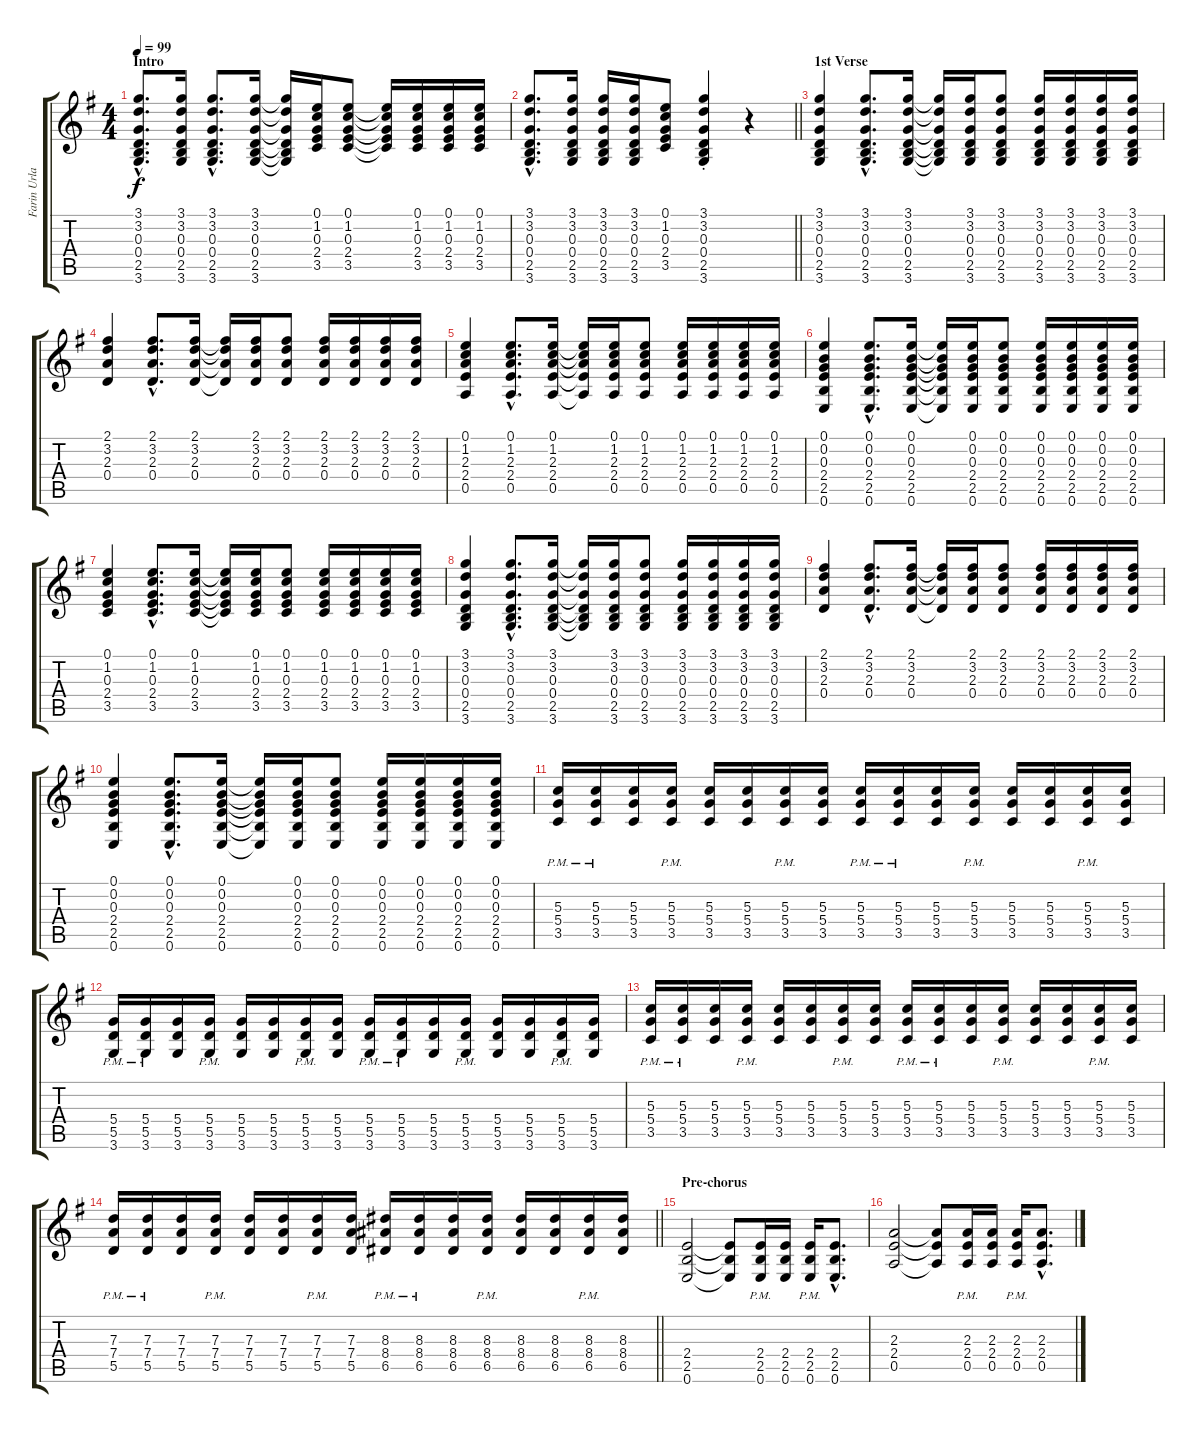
\track ("Farin Urlaub" "Farin Urla") {instrument distortionguitar}
\staff {score tabs}
\tuning (E4 B3 G3 D3 A2 E2) {hide}
\ts (4 4)
\section ("" "Intro")
\tempo 99
\clef g2
\ks g
(3.1{hac} 3.2{hac} 0.3{hac} 0.4{hac} 2.5{hac} 3.6{hac}).8{d dy f instrument electricguitarclean} (3.1 3.2 0.3 0.4 2.5 3.6).16 (3.1{hac} 3.2{hac} 0.3{hac} 0.4{hac} 2.5{hac} 3.6{hac}).8{d} (3.1 3.2 0.3 0.4 2.5 3.6).16 (3.1{t} 3.2{t} 0.3{t} 0.4{t} 2.5{t} 3.6{t}).16 (0.1 1.2 0.3 2.4 3.5).16 (0.1 1.2 0.3 2.4 3.5).8 (0.1{t} 1.2{t} 0.3{t} 2.4{t} 3.5{t}).16 (0.1 1.2 0.3 2.4 3.5).16 (0.1 1.2 0.3 2.4 3.5).16 (0.1 1.2 0.3 2.4 3.5).16 |
\barLineRight lightlight
(3.1{hac} 3.2{hac} 0.3{hac} 0.4{hac} 2.5{hac} 3.6{hac}).8{d} (3.1 3.2 0.3 0.4 2.5 3.6).16 (3.1 3.2 0.3 0.4 2.5 3.6).16 (3.1 3.2 0.3 0.4 2.5 3.6).16 (0.1 1.2 0.3 2.4 3.5).8 (3.1{st} 3.2{st} 0.3{st} 0.4{st} 2.5{st} 3.6{st}).4 r.4 |
\section ("" "1st Verse")
(3.1 3.2 0.3 0.4 2.5 3.6).4 (3.1{hac} 3.2{hac} 0.3{hac} 0.4{hac} 2.5{hac} 3.6{hac}).8{d} (3.1 3.2 0.3 0.4 2.5 3.6).16 (3.1{t} 3.2{t} 0.3{t} 0.4{t} 2.5{t} 3.6{t}).16 (3.1 3.2 0.3 0.4 2.5 3.6).16 (3.1 3.2 0.3 0.4 2.5 3.6).8 (3.1 3.2 0.3 0.4 2.5 3.6).16 (3.1 3.2 0.3 0.4 2.5 3.6).16 (3.1 3.2 0.3 0.4 2.5 3.6).16 (3.1 3.2 0.3 0.4 2.5 3.6).16 |
(2.1 3.2 2.3 0.4).4 (2.1{hac} 3.2{hac} 2.3{hac} 0.4{hac}).8{d} (2.1 3.2 2.3 0.4).16 (2.1{t} 3.2{t} 2.3{t} 0.4{t}).16 (2.1 3.2 2.3 0.4).16 (2.1 3.2 2.3 0.4).8 (2.1 3.2 2.3 0.4).16 (2.1 3.2 2.3 0.4).16 (2.1 3.2 2.3 0.4).16 (2.1 3.2 2.3 0.4).16 |
(0.1 1.2 2.3 2.4 0.5).4 (0.1{hac} 1.2{hac} 2.3{hac} 2.4{hac} 0.5{hac}).8{d} (0.1 1.2 2.3 2.4 0.5).16 (0.1{t} 1.2{t} 2.3{t} 2.4{t} 0.5{t}).16 (0.1 1.2 2.3 2.4 0.5).16 (0.1 1.2 2.3 2.4 0.5).8 (0.1 1.2 2.3 2.4 0.5).16 (0.1 1.2 2.3 2.4 0.5).16 (0.1 1.2 2.3 2.4 0.5).16 (0.1 1.2 2.3 2.4 0.5).16 |
(0.1 0.2 0.3 2.4 2.5 0.6).4 (0.1{hac} 0.2{hac} 0.3{hac} 2.4{hac} 2.5{hac} 0.6{hac}).8{d} (0.1 0.2 0.3 2.4 2.5 0.6).16 (0.1{t} 0.2{t} 0.3{t} 2.4{t} 2.5{t} 0.6{t}).16 (0.1 0.2 0.3 2.4 2.5 0.6).16 (0.1 0.2 0.3 2.4 2.5 0.6).8 (0.1 0.2 0.3 2.4 2.5 0.6).16 (0.1 0.2 0.3 2.4 2.5 0.6).16 (0.1 0.2 0.3 2.4 2.5 0.6).16 (0.1 0.2 0.3 2.4 2.5 0.6).16 |
(0.1 1.2 0.3 2.4 3.5).4 (0.1{hac} 1.2{hac} 0.3{hac} 2.4{hac} 3.5{hac}).8{d} (0.1 1.2 0.3 2.4 3.5).16 (0.1{t} 1.2{t} 0.3{t} 2.4{t} 3.5{t}).16 (0.1 1.2 0.3 2.4 3.5).16 (0.1 1.2 0.3 2.4 3.5).8 (0.1 1.2 0.3 2.4 3.5).16 (0.1 1.2 0.3 2.4 3.5).16 (0.1 1.2 0.3 2.4 3.5).16 (0.1 1.2 0.3 2.4 3.5).16 |
(3.1 3.2 0.3 0.4 2.5 3.6).4 (3.1{hac} 3.2{hac} 0.3{hac} 0.4{hac} 2.5{hac} 3.6{hac}).8{d} (3.1 3.2 0.3 0.4 2.5 3.6).16 (3.1{t} 3.2{t} 0.3{t} 0.4{t} 2.5{t} 3.6{t}).16 (3.1 3.2 0.3 0.4 2.5 3.6).16 (3.1 3.2 0.3 0.4 2.5 3.6).8 (3.1 3.2 0.3 0.4 2.5 3.6).16 (3.1 3.2 0.3 0.4 2.5 3.6).16 (3.1 3.2 0.3 0.4 2.5 3.6).16 (3.1 3.2 0.3 0.4 2.5 3.6).16 |
(2.1 3.2 2.3 0.4).4 (2.1{hac} 3.2{hac} 2.3{hac} 0.4{hac}).8{d} (2.1 3.2 2.3 0.4).16 (2.1{t} 3.2{t} 2.3{t} 0.4{t}).16 (2.1 3.2 2.3 0.4).16 (2.1 3.2 2.3 0.4).8 (2.1 3.2 2.3 0.4).16 (2.1 3.2 2.3 0.4).16 (2.1 3.2 2.3 0.4).16 (2.1 3.2 2.3 0.4).16 |
(0.1 0.2 0.3 2.4 2.5 0.6).4 (0.1{hac} 0.2{hac} 0.3{hac} 2.4{hac} 2.5{hac} 0.6{hac}).8{d} (0.1 0.2 0.3 2.4 2.5 0.6).16 (0.1{t} 0.2{t} 0.3{t} 2.4{t} 2.5{t} 0.6{t}).16 (0.1 0.2 0.3 2.4 2.5 0.6).16 (0.1 0.2 0.3 2.4 2.5 0.6).8 (0.1 0.2 0.3 2.4 2.5 0.6).16 (0.1 0.2 0.3 2.4 2.5 0.6).16 (0.1 0.2 0.3 2.4 2.5 0.6).16 (0.1 0.2 0.3 2.4 2.5 0.6).16 |
(5.3{pm} 5.4{pm} 3.5{pm}).16{instrument electricguitarmuted} (5.3{pm} 5.4{pm} 3.5{pm}).16 (5.3 5.4 3.5).16{instrument distortionguitar} (5.3{pm} 5.4{pm} 3.5{pm}).16{instrument electricguitarmuted} (5.3 5.4 3.5).16{instrument distortionguitar} (5.3 5.4 3.5).16 (5.3{pm} 5.4{pm} 3.5{pm}).16{instrument electricguitarmuted} (5.3 5.4 3.5).16{instrument distortionguitar} (5.3{pm} 5.4{pm} 3.5{pm}).16{instrument electricguitarmuted} (5.3{pm} 5.4{pm} 3.5{pm}).16 (5.3 5.4 3.5).16{instrument distortionguitar} (5.3{pm} 5.4{pm} 3.5{pm}).16{instrument electricguitarmuted} (5.3 5.4 3.5).16{instrument distortionguitar} (5.3 5.4 3.5).16 (5.3{pm} 5.4{pm} 3.5{pm}).16{instrument electricguitarmuted} (5.3 5.4 3.5).16{instrument distortionguitar} |
(5.4{pm} 5.5{pm} 3.6{pm}).16{instrument electricguitarmuted} (5.4{pm} 5.5{pm} 3.6{pm}).16 (5.4 5.5 3.6).16{instrument distortionguitar} (5.4{pm} 5.5{pm} 3.6{pm}).16{instrument electricguitarmuted} (5.4 5.5 3.6).16{instrument distortionguitar} (5.4 5.5 3.6).16 (5.4{pm} 5.5{pm} 3.6{pm}).16{instrument electricguitarmuted} (5.4 5.5 3.6).16{instrument distortionguitar} (5.4{pm} 5.5{pm} 3.6{pm}).16{instrument electricguitarmuted} (5.4{pm} 5.5{pm} 3.6{pm}).16 (5.4 5.5 3.6).16{instrument distortionguitar} (5.4{pm} 5.5{pm} 3.6{pm}).16{instrument electricguitarmuted} (5.4 5.5 3.6).16{instrument distortionguitar} (5.4 5.5 3.6).16 (5.4{pm} 5.5{pm} 3.6{pm}).16{instrument electricguitarmuted} (5.4 5.5 3.6).16{instrument distortionguitar} |
(5.3{pm} 5.4{pm} 3.5{pm}).16{instrument electricguitarmuted} (5.3{pm} 5.4{pm} 3.5{pm}).16 (5.3 5.4 3.5).16{instrument distortionguitar} (5.3{pm} 5.4{pm} 3.5{pm}).16{instrument electricguitarmuted} (5.3 5.4 3.5).16{instrument distortionguitar} (5.3 5.4 3.5).16 (5.3{pm} 5.4{pm} 3.5{pm}).16{instrument electricguitarmuted} (5.3 5.4 3.5).16{instrument distortionguitar} (5.3{pm} 5.4{pm} 3.5{pm}).16{instrument electricguitarmuted} (5.3{pm} 5.4{pm} 3.5{pm}).16 (5.3 5.4 3.5).16{instrument distortionguitar} (5.3{pm} 5.4{pm} 3.5{pm}).16{instrument electricguitarmuted} (5.3 5.4 3.5).16{instrument distortionguitar} (5.3 5.4 3.5).16 (5.3{pm} 5.4{pm} 3.5{pm}).16{instrument electricguitarmuted} (5.3 5.4 3.5).16{instrument distortionguitar} |
\barLineRight lightlight
(7.3{pm} 7.4{pm} 5.5{pm}).16{instrument electricguitarmuted} (7.3{pm} 7.4{pm} 5.5{pm}).16 (7.3 7.4 5.5).16{instrument distortionguitar} (7.3{pm} 7.4{pm} 5.5{pm}).16{instrument electricguitarmuted} (7.3 7.4 5.5).16{instrument distortionguitar} (7.3 7.4 5.5).16 (7.3{pm} 7.4{pm} 5.5{pm}).16{instrument electricguitarmuted} (7.3 7.4 5.5).16{instrument distortionguitar} (8.3{pm} 8.4{pm} 6.5{pm}).16{instrument electricguitarmuted} (8.3{pm} 8.4{pm} 6.5{pm}).16 (8.3 8.4 6.5).16{instrument distortionguitar} (8.3{pm} 8.4{pm} 6.5{pm}).16{instrument electricguitarmuted} (8.3 8.4 6.5).16{instrument distortionguitar} (8.3 8.4 6.5).16 (8.3{pm} 8.4{pm} 6.5{pm}).16{instrument electricguitarmuted} (8.3 8.4 6.5).16{instrument distortionguitar} |
\section ("" "Pre-chorus")
(2.4 2.5 0.6).2 (2.4{t} 2.5{t} 0.6{t}).8 (2.4{pm} 2.5{pm} 0.6{pm}).16{instrument electricguitarmuted} (2.4 2.5 0.6).16{instrument distortionguitar} (2.4{pm} 2.5{pm} 0.6{pm}).16{instrument electricguitarmuted} (2.4{hac} 2.5{hac} 0.6{hac}).8{d instrument distortionguitar} |
(2.3 2.4 0.5).2 (2.3{t} 2.4{t} 0.5{t}).8 (2.3{pm} 2.4{pm} 0.5{pm}).16{instrument electricguitarmuted} (2.3 2.4 0.5).16{instrument distortionguitar} (2.3{pm} 2.4{pm} 0.5{pm}).16{instrument electricguitarmuted} (2.3{hac} 2.4{hac} 0.5{hac}).8{d instrument distortionguitar}
